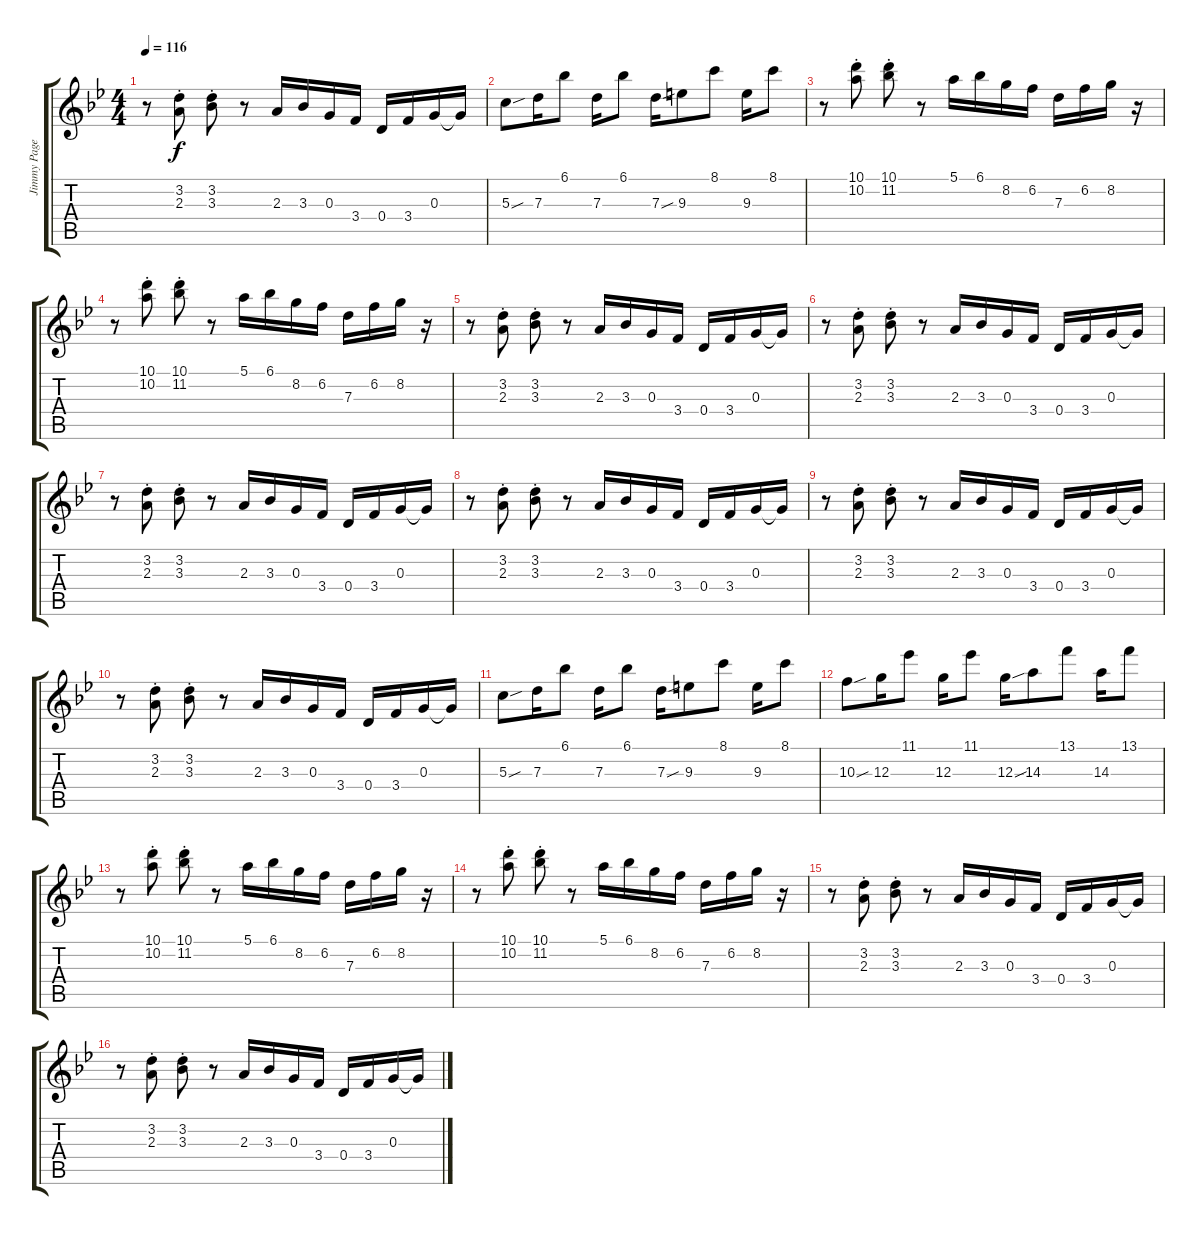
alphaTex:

\track ("Jimmy Page" "Jimmy Page") {instrument overdrivenguitar}
\staff {score tabs}
\tuning (E4 B3 G3 D3 A2 E2) {hide}
\ts (4 4)
\tempo 116
\clef g2
\ks bb
r.8{dy f} (3.2{st} 2.3{st}).8 (3.2{st} 3.3{st}).8 r.8 2.3.16 3.3.16 0.3.16 3.4.16 0.4.16 3.4.16 0.3.16 0.3{t}.16 |
5.3{sou}.8 7.3.16 6.1.8 7.3.16 6.1.8 7.3{sou}.16 9.3.8 8.1.8 9.3.16 8.1.8 |
r.8 (10.1{st} 10.2{st}).8 (10.1{st} 11.2{st}).8 r.8 5.1.16 6.1.16 8.2.16 6.2.16 7.3.16 6.2.16 8.2.16 r.16 |
r.8 (10.1{st} 10.2{st}).8 (10.1{st} 11.2{st}).8 r.8 5.1.16 6.1.16 8.2.16 6.2.16 7.3.16 6.2.16 8.2.16 r.16 |
r.8 (3.2{st} 2.3{st}).8 (3.2{st} 3.3{st}).8 r.8 2.3.16 3.3.16 0.3.16 3.4.16 0.4.16 3.4.16 0.3.16 0.3{t}.16 |
r.8 (3.2{st} 2.3{st}).8 (3.2{st} 3.3{st}).8 r.8 2.3.16 3.3.16 0.3.16 3.4.16 0.4.16 3.4.16 0.3.16 0.3{t}.16 |
r.8 (3.2{st} 2.3{st}).8 (3.2{st} 3.3{st}).8 r.8 2.3.16 3.3.16 0.3.16 3.4.16 0.4.16 3.4.16 0.3.16 0.3{t}.16 |
r.8 (3.2{st} 2.3{st}).8 (3.2{st} 3.3{st}).8 r.8 2.3.16 3.3.16 0.3.16 3.4.16 0.4.16 3.4.16 0.3.16 0.3{t}.16 |
r.8 (3.2{st} 2.3{st}).8 (3.2{st} 3.3{st}).8 r.8 2.3.16 3.3.16 0.3.16 3.4.16 0.4.16 3.4.16 0.3.16 0.3{t}.16 |
r.8 (3.2{st} 2.3{st}).8 (3.2{st} 3.3{st}).8 r.8 2.3.16 3.3.16 0.3.16 3.4.16 0.4.16 3.4.16 0.3.16 0.3{t}.16 |
5.3{sou}.8 7.3.16 6.1.8 7.3.16 6.1.8 7.3{sou}.16 9.3.8 8.1.8 9.3.16 8.1.8 |
10.3{sou}.8 12.3.16 11.1.8 12.3.16 11.1.8 12.3{sou}.16 14.3.8 13.1.8 14.3.16 13.1.8 |
r.8 (10.1{st} 10.2{st}).8 (10.1{st} 11.2{st}).8 r.8 5.1.16 6.1.16 8.2.16 6.2.16 7.3.16 6.2.16 8.2.16 r.16 |
r.8 (10.1{st} 10.2{st}).8 (10.1{st} 11.2{st}).8 r.8 5.1.16 6.1.16 8.2.16 6.2.16 7.3.16 6.2.16 8.2.16 r.16 |
r.8 (3.2{st} 2.3{st}).8 (3.2{st} 3.3{st}).8 r.8 2.3.16 3.3.16 0.3.16 3.4.16 0.4.16 3.4.16 0.3.16 0.3{t}.16 |
r.8 (3.2{st} 2.3{st}).8 (3.2{st} 3.3{st}).8 r.8 2.3.16 3.3.16 0.3.16 3.4.16 0.4.16 3.4.16 0.3.16 0.3{t}.16
